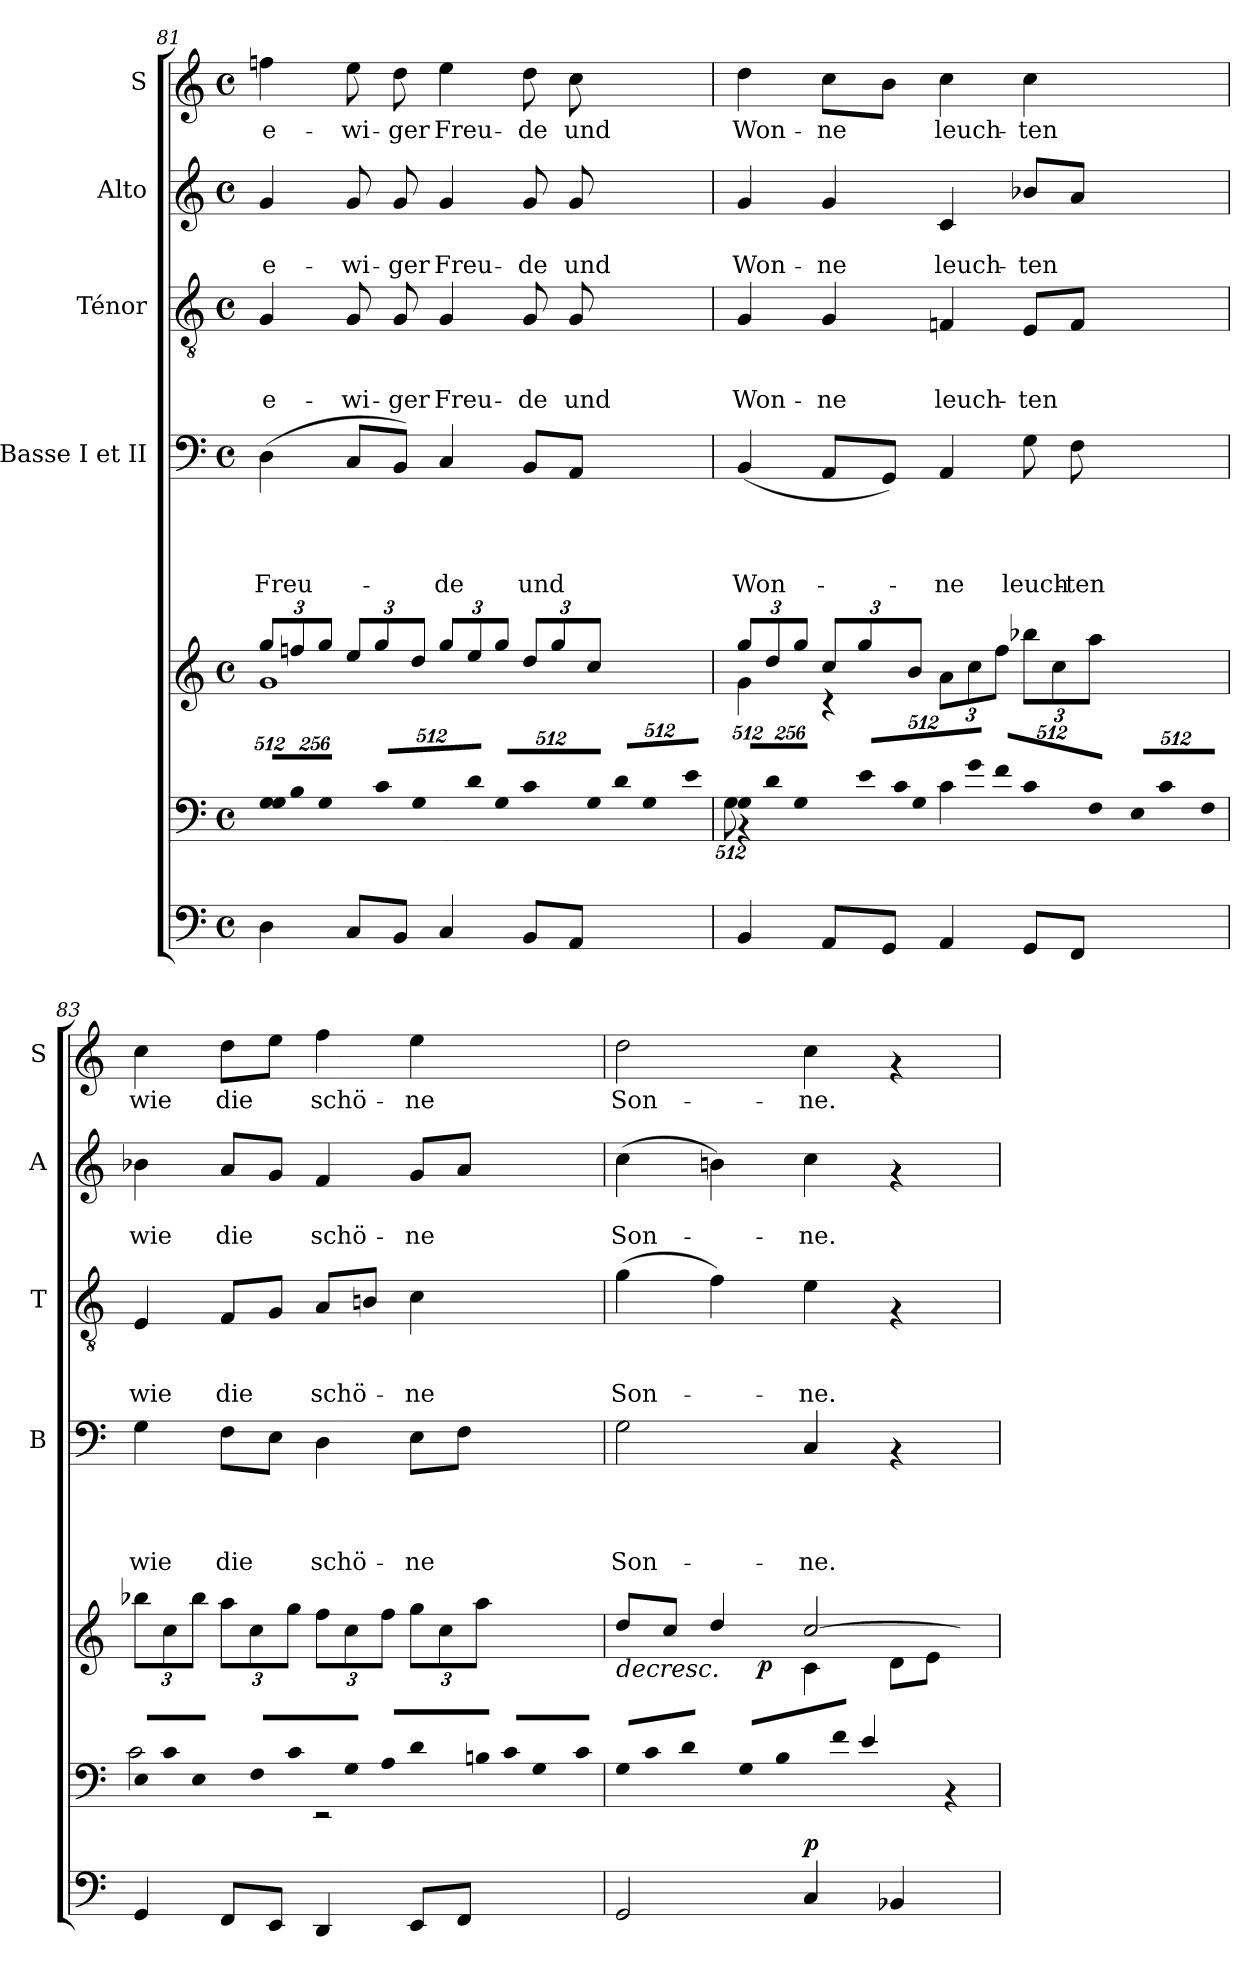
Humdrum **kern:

**kern	**dynam	**kern	**kern	**dynam	**kern	**text	**text	**text	**text	**kern	**text	**text	**text	**kern	**text	**text	**kern	**text
*part7	*part7	*part6	*part5	*part5	*part4	*part4	*part4	*part4	*part4	*part3	*part3	*part3	*part3	*part2	*part2	*part2	*part1	*part1
*staff7	*staff7	*staff6	*staff5	*staff5	*staff4	*staff4	*staff4	*staff4	*staff4	*staff3	*staff3	*staff3	*staff3	*staff2	*staff2	*staff2	*staff1	*staff1
*	*	*	*	*	*I"Basse I et II	*	*	*	*	*I"Ténor	*	*	*	*I"Alto	*	*	*I"S	*
*	*	*	*	*	*I'B	*	*	*	*	*I'T	*	*	*	*I'A	*	*	*I'S	*
*clefF4	*	*clefF4	*clefG2	*	*clefF4	*	*	*	*	*clefGv2	*	*	*	*clefG2	*	*	*clefG2	*
*k[]	*	*k[]	*k[]	*	*k[]	*	*	*	*	*k[]	*	*	*	*k[]	*	*	*k[]	*
*C:	*	*C:	*C:	*	*C:	*	*	*	*	*C:	*	*	*	*C:	*	*	*C:	*
*M4/4	*	*M4/4	*M4/4	*	*M4/4	*	*	*	*	*M4/4	*	*	*	*M4/4	*	*	*M4/4	*
*met(c)	*	*met(c)	*met(c)	*	*met(c)	*	*	*	*	*met(c)	*	*	*	*met(c)	*	*	*met(c)	*
*	*	*Xbrackettup	*	*	*	*	*	*	*	*	*	*	*	*	*	*	*	*
=81	=81	=81	=81	=81	=81	=81	=81	=81	=81	=81	=81	=81	=81	=81	=81	=81	=81	=81
!	!	!LO:N:vis=8	!	!	!	!	!	!	!	!	!	!	!	!	!	!	!	!
*	*	*	*Xbrackettup	*	*	*	*	*	*	*	*	*	*	*	*	*	*	*
*	*	*	*^	*	*	*	*	*	*	*	*	*	*	*	*	*	*	*
!	!	!	!	!	!	!	!	!	!	!LO:LY:b	!	!	!	!LO:LY:b	!	!	!LO:LY:b	!	!LO:LY:b
4D\	.	4096%341G/ 4096%341G/L	12gg/L	1g	.	(>4D\	.	.	.	Freu-	4G/	.	.	e-	4g/	.	e-	4ffn\	e-
!	!	!LO:N:vis=8	!	!	!	!	!	!	!	!	!	!	!	!	!	!	!	!	!
.	.	2048%171B/	.	.	.	.	.	.	.	.	.	.	.	.	.	.	.	.	.
.	.	.	12ffn/	.	.	.	.	.	.	.	.	.	.	.	.	.	.	.	.
.	.	.	12gg/J	.	.	.	.	.	.	.	.	.	.	.	.	.	.	.	.
!	!	!LO:N:vis=8	!	!	!	!	!	!	!	!	!	!	!	!	!	!	!	!	!
.	.	4096%341G/J	.	.	.	.	.	.	.	.	.	.	.	.	.	.	.	.	.
!	!	!LO:N:vis=8	!	!	!	!	!	!	!	!	!	!	!	!LO:LY:b	!	!	!LO:LY:b	!	!LO:LY:b
8C/L	.	4096%341c/L	12ee/L	.	.	8C/L	.	.	.	.	8G/	.	.	-wi-	8g/	.	-wi-	8ee\	-wi-
!	!	!LO:N:vis=8	!	!	!	!	!	!	!	!	!	!	!	!	!	!	!	!	!
.	.	2048%171G/	.	.	.	.	.	.	.	.	.	.	.	.	.	.	.	.	.
.	.	.	12gg/	.	.	.	.	.	.	.	.	.	.	.	.	.	.	.	.
!	!	!	!	!	!	!	!	!	!	!	!	!	!	!LO:LY:b	!	!	!LO:LY:b	!	!LO:LY:b
8BB/J	.	.	.	.	.	8BB/J)	.	.	.	.	8G/	.	.	-ger	8g/	.	-ger	8dd\	-ger
.	.	.	12dd/J	.	.	.	.	.	.	.	.	.	.	.	.	.	.	.	.
!	!	!LO:N:vis=8	!	!	!	!	!	!	!	!	!	!	!	!	!	!	!	!	!
.	.	4096%341d/J	.	.	.	.	.	.	.	.	.	.	.	.	.	.	.	.	.
!	!	!LO:N:vis=8	!	!	!	!	!	!	!	!LO:LY:b	!	!	!	!LO:LY:b	!	!	!LO:LY:b	!	!LO:LY:b
4C/	.	4096%341G/L	12gg/L	.	.	4C/	.	.	.	-de	4G/	.	.	Freu-	4g/	.	Freu-	4ee\	Freu-
!	!	!LO:N:vis=8	!	!	!	!	!	!	!	!	!	!	!	!	!	!	!	!	!
.	.	2048%171c/	.	.	.	.	.	.	.	.	.	.	.	.	.	.	.	.	.
.	.	.	12ee/	.	.	.	.	.	.	.	.	.	.	.	.	.	.	.	.
.	.	.	12gg/J	.	.	.	.	.	.	.	.	.	.	.	.	.	.	.	.
!	!	!LO:N:vis=8	!	!	!	!	!	!	!	!	!	!	!	!	!	!	!	!	!
.	.	4096%341G/J	.	.	.	.	.	.	.	.	.	.	.	.	.	.	.	.	.
!	!	!LO:N:vis=8	!	!	!	!	!	!	!	!LO:LY:b	!	!	!	!LO:LY:b	!	!	!LO:LY:b	!	!LO:LY:b
8BB/L	.	4096%341d/L	12dd/L	.	.	8BB/L	.	.	.	und	8G/	.	.	-de	8g/	.	-de	8dd\	-de
!	!	!LO:N:vis=8	!	!	!	!	!	!	!	!	!	!	!	!	!	!	!	!	!
.	.	2048%171G/	.	.	.	.	.	.	.	.	.	.	.	.	.	.	.	.	.
.	.	.	12gg/	.	.	.	.	.	.	.	.	.	.	.	.	.	.	.	.
!	!	!	!	!	!	!	!	!	!	!	!	!	!	!LO:LY:b	!	!	!LO:LY:b	!	!LO:LY:b
8AA/J	.	.	.	.	.	8AA/J	.	.	.	.	8G/	.	.	und	8g/	.	und	8cc\	und
.	.	.	12cc/J	.	.	.	.	.	.	.	.	.	.	.	.	.	.	.	.
!	!	!LO:N:vis=8	!	!	!	!	!	!	!	!	!	!	!	!	!	!	!	!	!
.	.	4096%341e/J	.	.	.	.	.	.	.	.	.	.	.	.	.	.	.	.	.
!!LO:PB:g=z
=82	=82	=82	=82	=82	=82	=82	=82	=82	=82	=82	=82	=82	=82	=82	=82	=82	=82	=82	=82
*	*	*^	*	*	*	*	*	*	*	*	*	*	*	*	*	*	*	*	*
!	!	!LO:N:vis=8	!LO:N:vis=8	!	!	!	!	!	!	!	!	!	!	!	!	!	!	!	!	!
*	*	*	*^	*	*	*	*	*	*	*	*	*	*	*	*	*	*	*	*	*
*	*	*	*	*Xtuplet	*	*	*	*	*	*	*	*	*	*	*	*	*	*	*	*	*
!	!	!	!	!LO:N:vis=4	!	!	!	!	!	!	!	!LO:LY:b	!	!	!	!LO:LY:b	!	!	!LO:LY:b	!	!LO:LY:b
4BB/	.	4096%341G/L	4096%341G\	4096%683rAA	12gg/L	4g\	.	(<4BB/	.	.	.	Won-	4G/	.	.	Won-	4g/	.	Won-	4dd\	Won-
!	!	!LO:N:vis=8	!	!	!	!	!	!	!	!	!	!	!	!	!	!	!	!	!	!	!
.	.	2048%171d/	2ryy	.	.	.	.	.	.	.	.	.	.	.	.	.	.	.	.	.	.
.	.	.	.	.	12dd/	.	.	.	.	.	.	.	.	.	.	.	.	.	.	.	.
.	.	.	.	.	12gg/J	.	.	.	.	.	.	.	.	.	.	.	.	.	.	.	.
!	!	!LO:N:vis=8	!	!	!	!	!	!	!	!	!	!	!	!	!	!	!	!	!	!	!
.	.	4096%341G/J	.	8ryy	.	.	.	.	.	.	.	.	.	.	.	.	.	.	.	.	.
*	*	*tuplet	*	*	*	*	*	*	*	*	*	*	*	*	*	*	*	*	*	*	*
!	!	!LO:N:vis=8	!	!	!	!	!	!	!	!	!	!	!	!	!	!LO:LY:b	!	!	!LO:LY:b	!	!LO:LY:b
8AA/L	.	4096%341e/L	.	.	12cc/L	4rc	.	8AA/L	.	.	.	.	4G/	.	.	-ne	4g/	.	-ne	8cc\L	-ne
.	.	.	.	16ryy	.	.	.	.	.	.	.	.	.	.	.	.	.	.	.	.	.
!	!	!LO:N:vis=8	!	!	!	!	!	!	!	!	!	!	!	!	!	!	!	!	!	!	!
.	.	2048%171G/	.	.	.	.	.	.	.	.	.	.	.	.	.	.	.	.	.	.	.
.	.	.	.	.	12gg/	.	.	.	.	.	.	.	.	.	.	.	.	.	.	.	.
.	.	.	.	32ryy	.	.	.	.	.	.	.	.	.	.	.	.	.	.	.	.	.
8GG/J	.	.	.	.	.	.	.	8GG/J)	.	.	.	.	.	.	.	.	.	.	.	8b\J	.
.	.	.	.	512..ryy	.	.	.	.	.	.	.	.	.	.	.	.	.	.	.	.	.
!	!	!	!	!LO:N:vis=4	!	!	!	!	!	!	!	!	!	!	!	!	!	!	!	!	!
.	.	.	.	4096%455c\	.	.	.	.	.	.	.	.	.	.	.	.	.	.	.	.	.
.	.	.	.	.	12b/J	.	.	.	.	.	.	.	.	.	.	.	.	.	.	.	.
!	!	!LO:N:vis=8	!	!	!	!	!	!	!	!	!	!	!	!	!	!	!	!	!	!	!
.	.	4096%341g/J	.	.	.	.	.	.	.	.	.	.	.	.	.	.	.	.	.	.	.
!	!	!LO:N:vis=8	!	!	!	!	!	!	!	!	!	!LO:LY:b	!	!	!	!LO:LY:b	!	!	!LO:LY:b	!	!LO:LY:b
4AA/	.	4096%341f/L	.	4c\	2ryy	12a\L	.	4AA/	.	.	.	-ne	4Fn/	.	.	leuch-	4c/	.	leuch-	4cc\	leuch-
!	!	!LO:N:vis=8	!	!	!	!	!	!	!	!	!	!	!	!	!	!	!	!	!	!	!
.	.	2048%171c/	4ryy	.	.	.	.	.	.	.	.	.	.	.	.	.	.	.	.	.	.
.	.	.	.	.	.	12cc\	.	.	.	.	.	.	.	.	.	.	.	.	.	.	.
.	.	.	.	.	.	12ff\J	.	.	.	.	.	.	.	.	.	.	.	.	.	.	.
!	!	!LO:N:vis=8	!	!	!	!	!	!	!	!	!	!	!	!	!	!	!	!	!	!	!
.	.	4096%341F/J	.	.	.	.	.	.	.	.	.	.	.	.	.	.	.	.	.	.	.
!	!	!LO:N:vis=8	!	!	!	!	!	!	!	!	!	!LO:LY:b	!	!	!	!LO:LY:b	!	!	!LO:LY:b	!	!LO:LY:b
8GG/L	.	4096%341E/L	.	4ryy	.	12bb-X\L	.	8G\	.	.	.	leuch-	8E/L	.	.	-ten	8b-X/L	.	-ten	4cc\	-ten
!	!	!LO:N:vis=8	!	!	!	!	!	!	!	!	!	!	!	!	!	!	!	!	!	!	!
.	.	2048%171c/	8ryy	.	.	.	.	.	.	.	.	.	.	.	.	.	.	.	.	.	.
.	.	.	.	.	.	12cc\	.	.	.	.	.	.	.	.	.	.	.	.	.	.	.
!	!	!	!	!	!	!	!	!	!	!	!	!LO:LY:b	!	!	!	!	!	!	!	!	!
8FF/J	.	.	.	.	.	.	.	8F\	.	.	.	-ten	8F/J	.	.	.	8a/J	.	.	.	.
.	.	.	.	.	.	12aa\J	.	.	.	.	.	.	.	.	.	.	.	.	.	.	.
!	!	!LO:N:vis=8	!	!	!	!	!	!	!	!	!	!	!	!	!	!	!	!	!	!	!
.	.	4096%341F/J	.	.	.	.	.	.	.	.	.	.	.	.	.	.	.	.	.	.	.
.	.	.	32ryy	.	.	.	.	.	.	.	.	.	.	.	.	.	.	.	.	.	.
.	.	.	128ryy	.	.	.	.	.	.	.	.	.	.	.	.	.	.	.	.	.	.
.	.	.	512ryy	.	.	.	.	.	.	.	.	.	.	.	.	.	.	.	.	.	.
.	.	.	2048.ryy	.	.	.	.	.	.	.	.	.	.	.	.	.	.	.	.	.	.
*	*	*	*v	*v	*	*	*	*	*	*	*	*	*	*	*	*	*	*	*	*	*
*	*	*	*	*v	*v	*	*	*	*	*	*	*	*	*	*	*	*	*	*	*
=83	=83	=83	=83	=83	=83	=83	=83	=83	=83	=83	=83	=83	=83	=83	=83	=83	=83	=83	=83
!	!	!LO:N:vis=8	!	!	!	!	!	!	!	!LO:LY:b	!	!	!	!LO:LY:b	!	!	!LO:LY:b	!	!LO:LY:b
4GG/	.	4096%341E/L	2c\	12bb-X\L	.	4G\	.	.	.	wie	4E/	.	.	wie	4b-X\	.	wie	4cc\	wie
!	!	!LO:N:vis=8	!	!	!	!	!	!	!	!	!	!	!	!	!	!	!	!	!
.	.	2048%171c/	.	.	.	.	.	.	.	.	.	.	.	.	.	.	.	.	.
.	.	.	.	12cc\	.	.	.	.	.	.	.	.	.	.	.	.	.	.	.
.	.	.	.	12bb-\J	.	.	.	.	.	.	.	.	.	.	.	.	.	.	.
!	!	!LO:N:vis=8	!	!	!	!	!	!	!	!	!	!	!	!	!	!	!	!	!
.	.	4096%341E/J	.	.	.	.	.	.	.	.	.	.	.	.	.	.	.	.	.
!	!	!LO:N:vis=8	!	!	!	!	!	!	!	!LO:LY:b	!	!	!	!LO:LY:b	!	!	!LO:LY:b	!	!LO:LY:b
8FF/L	.	4096%341F/L	.	12aa\L	.	8F\L	.	.	.	die	8F/L	.	.	die	8a/L	.	die	8dd\L	die
!	!	!LO:N:vis=8	!	!	!	!	!	!	!	!	!	!	!	!	!	!	!	!	!
.	.	2048%171c/	.	.	.	.	.	.	.	.	.	.	.	.	.	.	.	.	.
.	.	.	.	12cc\	.	.	.	.	.	.	.	.	.	.	.	.	.	.	.
8EE/J	.	.	.	.	.	8E\J	.	.	.	.	8G/J	.	.	.	8g/J	.	.	8ee\J	.
.	.	.	.	12gg\J	.	.	.	.	.	.	.	.	.	.	.	.	.	.	.
!	!	!LO:N:vis=8	!	!	!	!	!	!	!	!	!	!	!	!	!	!	!	!	!
.	.	4096%341G/J	.	.	.	.	.	.	.	.	.	.	.	.	.	.	.	.	.
!	!	!LO:N:vis=8	!	!	!	!	!	!	!	!LO:LY:b	!	!	!	!LO:LY:b	!	!	!LO:LY:b	!	!LO:LY:b
4DD/	.	4096%341A/L	2rEE	12ff\L	.	4D\	.	.	.	schö-	8A/L	.	.	schö-	4f/	.	schö-	4ff\	schö-
!	!	!LO:N:vis=8	!	!	!	!	!	!	!	!	!	!	!	!	!	!	!	!	!
.	.	2048%171d/	.	.	.	.	.	.	.	.	.	.	.	.	.	.	.	.	.
.	.	.	.	12cc\	.	.	.	.	.	.	.	.	.	.	.	.	.	.	.
.	.	.	.	.	.	.	.	.	.	.	8Bn/J	.	.	.	.	.	.	.	.
.	.	.	.	12ff\J	.	.	.	.	.	.	.	.	.	.	.	.	.	.	.
!	!	!LO:N:vis=8	!	!	!	!	!	!	!	!	!	!	!	!	!	!	!	!	!
.	.	4096%341Bn/J	.	.	.	.	.	.	.	.	.	.	.	.	.	.	.	.	.
!	!	!LO:N:vis=8	!	!	!	!	!	!	!	!LO:LY:b	!	!	!	!LO:LY:b	!	!	!LO:LY:b	!	!LO:LY:b
8EE/L	.	4096%341c/L	.	12gg\L	.	8E\L	.	.	.	-ne	4c\	.	.	-ne	8g/L	.	-ne	4ee\	-ne
!	!	!LO:N:vis=8	!	!	!	!	!	!	!	!	!	!	!	!	!	!	!	!	!
.	.	2048%171G/	.	.	.	.	.	.	.	.	.	.	.	.	.	.	.	.	.
.	.	.	.	12cc\	.	.	.	.	.	.	.	.	.	.	.	.	.	.	.
8FF/J	.	.	.	.	.	8F\J	.	.	.	.	.	.	.	.	8a/J	.	.	.	.
.	.	.	.	12aa\J	.	.	.	.	.	.	.	.	.	.	.	.	.	.	.
!	!	!LO:N:vis=8	!	!	!	!	!	!	!	!	!	!	!	!	!	!	!	!	!
.	.	4096%341c/J	.	.	.	.	.	.	.	.	.	.	.	.	.	.	.	.	.
*	*	*v	*v	*	*	*	*	*	*	*	*	*	*	*	*	*	*	*	*
=84	=84	=84	=84	=84	=84	=84	=84	=84	=84	=84	=84	=84	=84	=84	=84	=84	=84	=84
!	!	!LO:N:vis=8	!	!LO:HP:b	!	!	!	!	!LO:LY:b	!	!	!	!LO:LY:b	!	!	!LO:LY:b	!	!LO:LY:b
*	*	*	*^	*	*	*	*	*	*	*	*	*	*	*	*	*	*	*
*	*	*	*	*^	*	*	*	*	*	*	*	*	*	*	*	*	*	*	*
2GG/	.	4096%341G/L	8dd/L	2ryy	4.ryy	>	2G\	.	.	.	Son-	(>4g\	.	.	Son-	(>4cc\	.	Son-	2dd\	Son-
!	!	!LO:N:vis=8	!	!	!	!	!	!	!	!	!	!	!	!	!	!	!	!	!	!
.	.	2048%171c/	.	.	.	.	.	.	.	.	.	.	.	.	.	.	.	.	.	.
.	.	.	8cc/J	.	.	.	.	.	.	.	.	.	.	.	.	.	.	.	.	.
!	!	!LO:N:vis=8	!	!	!	!	!	!	!	!	!	!	!	!	!	!	!	!	!	!
.	.	4096%341d/J	.	.	.	.	.	.	.	.	.	.	.	.	.	.	.	.	.	.
!	!	!LO:N:vis=8	!	!	!	!	!	!	!	!	!	!	!	!	!	!	!	!	!	!
.	.	4096%341G/L	4dd/	.	.	.	.	.	.	.	.	4f\)	.	.	.	4bn\)	.	.	.	.
!	!	!LO:N:vis=8	!	!	!	!	!	!	!	!	!	!	!	!	!	!	!	!	!	!
.	.	2048%171B/	.	.	.	.	.	.	.	.	.	.	.	.	.	.	.	.	.	.
!	!	!	!	!	!	!LO:DY:b	!	!	!	!	!	!	!	!	!	!	!	!	!	!
.	.	.	.	.	2ryy	p	.	.	.	.	.	.	.	.	.	.	.	.	.	.
!	!	!LO:N:vis=8	!	!	!	!	!	!	!	!	!	!	!	!	!	!	!	!	!	!
.	.	4096%341f/J	.	.	.	.	.	.	.	.	.	.	.	.	.	.	.	.	.	.
!	!LO:DY:a	!	!	!	!	!	!	!	!	!	!LO:LY:b	!	!	!	!LO:LY:b	!	!	!LO:LY:b	!	!LO:LY:b
4C/	p	4e/	[>2cc/	4c\	.	]	4C/	.	.	.	-ne.	4e\	.	.	-ne.	4cc\	.	-ne.	4cc\	-ne.
4BB-X/	.	4rAA	.	8d\L	.	.	4rAA	.	.	.	.	4rF	.	.	.	4rf	.	.	4rf	.
.	.	.	.	8e\J	8ryy	.	.	.	.	.	.	.	.	.	.	.	.	.	.	.
*	*	*	*v	*v	*v	*	*	*	*	*	*	*	*	*	*	*	*	*	*	*
=	=	=	=	=	=	=	=	=	=	=	=	=	=	=	=	=	=	=
*-	*-	*-	*-	*-	*-	*-	*-	*-	*-	*-	*-	*-	*-	*-	*-	*-	*-	*-
